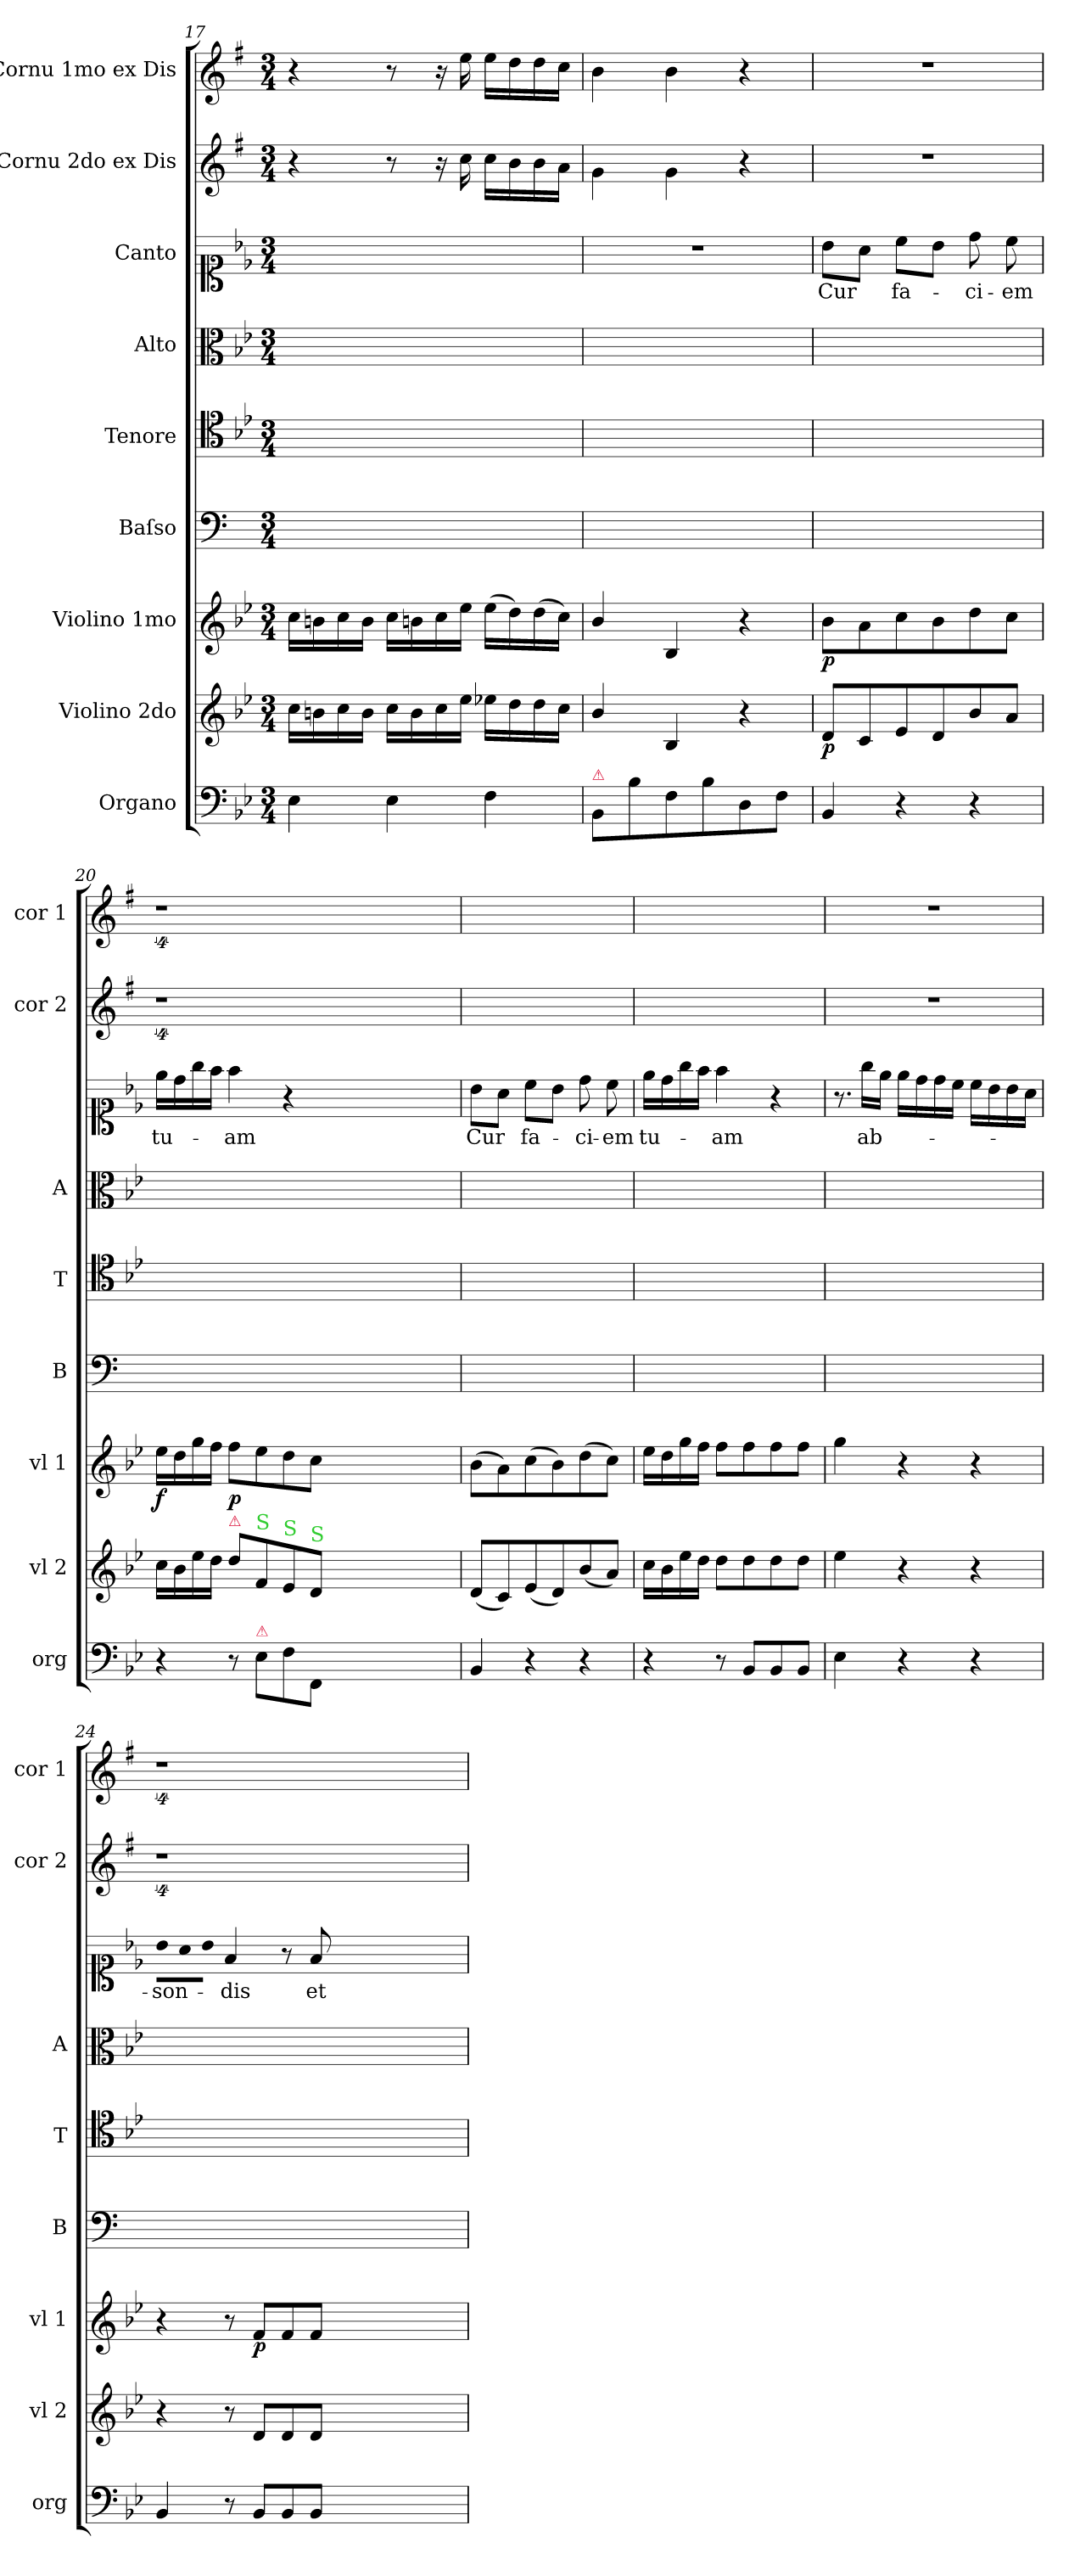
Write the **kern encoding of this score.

**kern	**kern	**dynam	**kern	**dynam	**kern	**kern	**kern	**kern	**text	**kern	**kern
*part9	*part8	*part8	*part7	*part7	*part6	*part5	*part4	*part3	*part3	*part2	*part1
*staff9	*staff8	*staff8	*staff7	*staff7	*staff6	*staff5	*staff4	*staff3	*staff3	*staff2	*staff1
*I"Organo	*I"Violino 2do	*	*I"Violino 1mo	*	*I"Baſso	*I"Tenore	*I"Alto	*I"Canto	*	*I"Cornu 2do ex Dis	*I"Cornu 1mo ex Dis
*I'org	*I'vl 2	*	*I'vl 1	*	*I'B	*I'T	*I'A	*	*	*I'cor 2	*I'cor 1
*clefF4	*clefG2	*	*clefG2	*	*clefF4	*clefC4	*clefC3	*clefC1	*	*clefG2	*clefG2
*	*	*	*	*	*	*	*	*	*	*ITrd-2c-3	*ITrd-2c-3
*k[b-e-]	*k[b-e-]	*	*k[b-e-]	*	*k[]	*k[b-e-]	*k[b-e-]	*k[b-e-]	*	*k[b-e-]	*k[b-e-]
*M3/4	*M3/4	*	*M3/4	*	*M3/4	*M3/4	*M3/4	*M3/4	*	*M3/4	*M3/4
=17	=17	=17	=17	=17	=17	=17	=17	=17	=17	=17	=17
4E-\	16cc\LL	.	16cc\LL	.	2.ryy	2.ryy	2.ryy	2.ryy	.	4r	4r
.	16bn\	.	16bn\	.	.	.	.	.	.	.	.
.	16cc\	.	16cc\	.	.	.	.	.	.	.	.
.	16b\JJ	.	16b\JJ	.	.	.	.	.	.	.	.
4E-\	16cc\LL	.	16cc\LL	.	.	.	.	.	.	8r	8r
.	16b\	.	16bn\	.	.	.	.	.	.	.	.
.	16cc\	.	16cc\	.	.	.	.	.	.	16r	16r
.	16ee-\JJ	.	16ee-\JJ	.	.	.	.	.	.	16ee-\	16gg\
4F\	16ee-X\LL	.	(16ee-\LL	.	.	.	.	.	.	16ee-\LL	16gg\LL
.	16dd\	.	16dd\)	.	.	.	.	.	.	16dd\	16ff\
.	16dd\	.	(16dd\	.	.	.	.	.	.	16dd\	16ff\
.	16cc\JJ	.	16cc\JJ)	.	.	.	.	.	.	16cc\JJ	16ee-\JJ
=18	=18	=18	=18	=18	=18	=18	=18	=18	=18	=18	=18
!LO:TX:a:color=crimson:t=⚠	!	!	!	!	!	!	!	!	!	!	!
8BB-/L	4b-/	.	4b-/	.	2.ryy	2.ryy	2.ryy	2.r	.	4b-\	4dd\
8B-\	.	.	.	.	.	.	.	.	.	.	.
8F\	4B-/	.	4B-/	.	.	.	.	.	.	4b-\	4dd\
8B-\	.	.	.	.	.	.	.	.	.	.	.
8D\	4r	.	4r	.	.	.	.	.	.	4r	4r
8F\J	.	.	.	.	.	.	.	.	.	.	.
=19	=19	=19	=19	=19	=19	=19	=19	=19	=19	=19	=19
!	!	!	!	!LO:DY:b	!	!	!	!	!	!	!
4BB-/	8d/L	p	8b-\L	p	2.ryy	2.ryy	2.ryy	8b-\L	Cur	2.r	2.r
.	8c/	.	8a\	.	.	.	.	8a\J	.	.	.
4r	8e-/	.	8cc\	.	.	.	.	8cc\L	fa-	.	.
.	8d/	.	8b-\	.	.	.	.	8b-\J	.	.	.
4r	8b-/	.	8dd\	.	.	.	.	8dd\	-ci-	.	.
.	8a/J	.	8cc\J	.	.	.	.	8cc\	-em	.	.
=20	=20	=20	=20	=20	=20	=20	=20	=20	=20	=20	=20
!	!	!	!	!LO:DY:b	!	!	!	!	!	!	!
4r	16cc\LL	.	16ee-\LL	f	2.ryy	2.ryy	2.ryy	16ee-\LL	tu-	4%9r	4%9r
.	16b-\	.	16dd\	.	.	.	.	16dd\	.	.	.
.	16ee-\	.	16gg\	.	.	.	.	16gg\	.	.	.
.	16dd\JJ	.	16ff\JJ	.	.	.	.	16ff\JJ	.	.	.
!	!LO:TX:a:color=crimson:t=⚠	!	!	!	!	!	!	!	!	!	!
!	!	!	!	!LO:DY:b	!	!	!	!	!	!	!
8r	8dd\L	.	8ff\L	p	.	.	.	4ff\	-am	.	.
!	!LO:TX:a:color=limegreen:t=S	!	!	!	!	!	!	!	!	!	!
!LO:TX:a:color=crimson:t=⚠	!	!	!	!	!	!	!	!	!	!	!
8E-\L	8f/	.	8ee-\	.	.	.	.	.	.	.	.
!	!LO:TX:a:color=limegreen:t=S	!	!	!	!	!	!	!	!	!	!
8F\	8e-/	.	8dd\	.	.	.	.	4r	.	.	.
!	!LO:TX:a:color=limegreen:t=S	!	!	!	!	!	!	!	!	!	!
8FF/J	8d/J	.	8cc\J	.	.	.	.	.	.	.	.
1.ryy	1.ryy	.	1.ryy	.	1.ryy	1.ryy	1.ryy	1.ryy	.	.	.
=21	=21	=21	=21	=21	=21	=21	=21	=21	=21	=21	=21
4BB-/	(8d/L	.	(8b-\L	.	2.ryy	2.ryy	2.ryy	8b-\L	Cur	2.ryy	2.ryy
.	8c/)	.	8a\)	.	.	.	.	8a\J	.	.	.
4r	(8e-/	.	(8cc\	.	.	.	.	8cc\L	fa-	.	.
.	8d/)	.	8b-\)	.	.	.	.	8b-\J	.	.	.
4r	(8b-/	.	(8dd\	.	.	.	.	8dd\	-ci-	.	.
.	8a/J)	.	8cc\J)	.	.	.	.	8cc\	-em	.	.
=22	=22	=22	=22	=22	=22	=22	=22	=22	=22	=22	=22
4r	16cc\LL	.	16ee-\LL	.	2.ryy	2.ryy	2.ryy	16ee-\LL	tu-	2.ryy	2.ryy
.	16b-\	.	16dd\	.	.	.	.	16dd\	.	.	.
.	16ee-\	.	16gg\	.	.	.	.	16gg\	.	.	.
.	16dd\JJ	.	16ff\JJ	.	.	.	.	16ff\JJ	.	.	.
8r	8dd\L	.	8ff\L	.	.	.	.	4ff\	-am	.	.
8BB-/L	8dd\	.	8ff\	.	.	.	.	.	.	.	.
8BB-/	8dd\	.	8ff\	.	.	.	.	4r	.	.	.
8BB-/J	8dd\J	.	8ff\J	.	.	.	.	.	.	.	.
=23	=23	=23	=23	=23	=23	=23	=23	=23	=23	=23	=23
!	!	!	!	!	!	!	!	!LO:N:vis=8.	!	!	!
4E-\	4ee-\	.	4gg\	.	2.ryy	2.ryy	2.ryy	8r	.	2.r	2.r
.	.	.	.	.	.	.	.	16gg\LL	ab-	.	.
.	.	.	.	.	.	.	.	16ee-\JJ	.	.	.
4r	4r	.	4r	.	.	.	.	16ee-\LL	.	.	.
.	.	.	.	.	.	.	.	16dd\	.	.	.
.	.	.	.	.	.	.	.	16dd\	.	.	.
.	.	.	.	.	.	.	.	16cc\JJ	.	.	.
4r	4r	.	4r	.	.	.	.	16cc\LL	.	.	.
.	.	.	.	.	.	.	.	16b-\	.	.	.
.	.	.	.	.	.	.	.	16b-\	.	.	.
.	.	.	.	.	.	.	.	16a\JJ	.	.	.
=24	=24	=24	=24	=24	=24	=24	=24	=24	=24	=24	=24
*	*	*	*	*	*	*	*	*Xtuplet	*	*	*
!	!	!	!	!	!	!	!	!LO:N:vis=16	!	!	!
4BB-/	4r	.	4r	.	2.ryy	2.ryy	2.ryy	12b-\LL	-son-	4%9r	4%9r
!	!	!	!	!	!	!	!	!LO:N:vis=16	!	!	!
.	.	.	.	.	.	.	.	12a\	.	.	.
!	!	!	!	!	!	!	!	!LO:N:vis=16	!	!	!
.	.	.	.	.	.	.	.	12b-\JJ	.	.	.
8r	8r	.	8r	.	.	.	.	4f/	-dis	.	.
!	!	!	!	!LO:DY:b	!	!	!	!	!	!	!
8BB-/L	8d/L	.	8f/L	p	.	.	.	.	.	.	.
8BB-/	8d/	.	8f/	.	.	.	.	8r	.	.	.
8BB-/J	8d/J	.	8f/J	.	.	.	.	8f/	et	.	.
1.ryy	1.ryy	.	1.ryy	.	1.ryy	1.ryy	1.ryy	1.ryy	.	.	.
=	=	=	=	=	=	=	=	=	=	=	=
*-	*-	*-	*-	*-	*-	*-	*-	*-	*-	*-	*-
